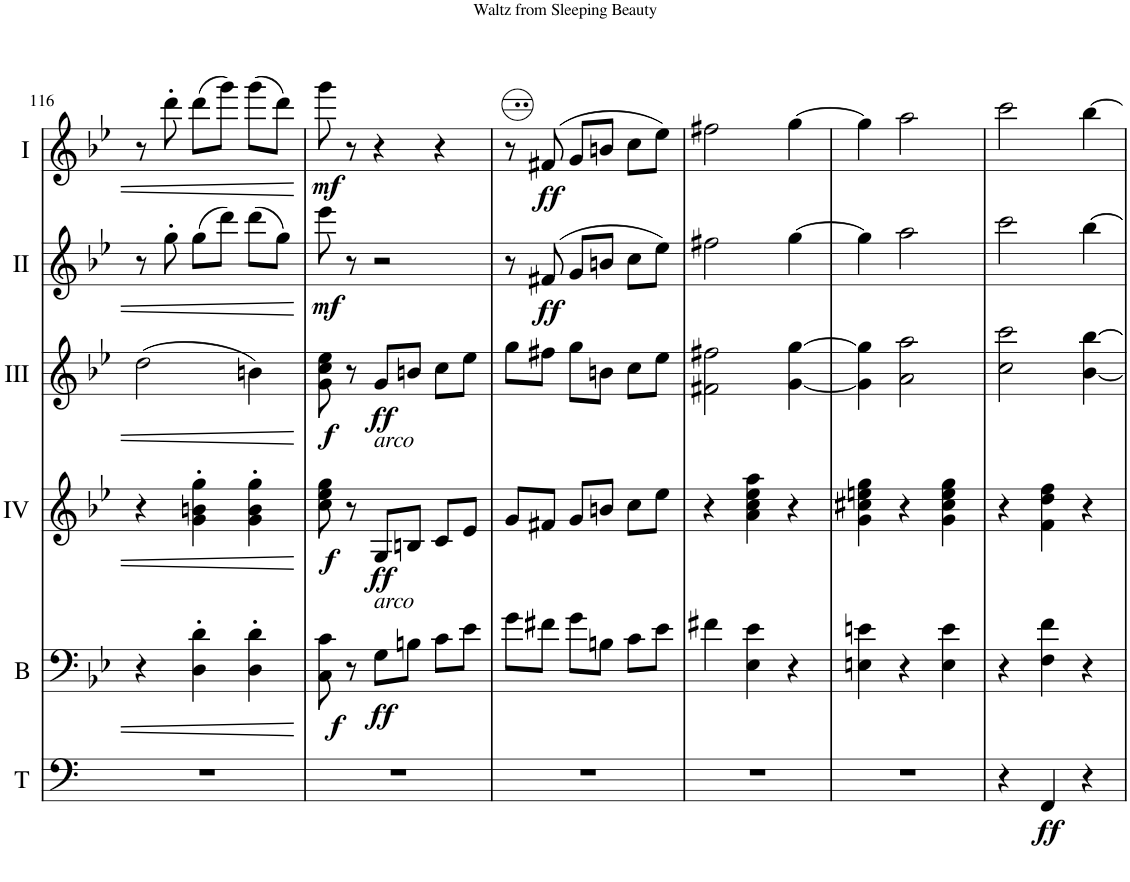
**kern	**dynam	**kern	**dynam	**kern	**dynam	**kern	**dynam	**kern	**dynam	**kern	**dynam
*part6	*part6	*part5	*part5	*part4	*part4	*part3	*part3	*part2	*part2	*part1	*part1
*staff6	*staff6	*staff5	*staff5	*staff4	*staff4	*staff3	*staff3	*staff2	*staff2	*staff1	*staff1
*I"Timp.	*	*I"Basson	*	*I"Acc. 4	*	*I"Acc. 3	*	*I"Acc. 2	*	*I"Acc. 1	*
*I'T	*	*I'B	*	*	*	*	*	*	*	*	*
!!LO:PB:g=z
*clefF4	*	*clefF4	*	*clefG2	*	*clefG2	*	*clefG2	*	*clefG2	*
*	*	*Trd7c12	*	*Trd7c12	*	*Trd7c12	*	*	*	*	*
*k[b-e-]	*	*k[b-e-]	*	*k[b-e-]	*	*k[b-e-]	*	*k[b-e-]	*	*k[b-e-]	*
*M3/4	*	*M3/4	*	*M3/4	*	*M3/4	*	*M3/4	*	*M3/4	*
=116	=116	=116	=116	=116	=116	=116	=116	=116	=116	=116	=116
2.r	.	4r	.	4r	.	(2dd\	.	8r	.	8r	.
.	.	.	.	.	.	.	.	8gg'\	.	8ddd'\	.
.	.	4D\' 4d\'	.	4g\' 4bn\' 4gg\'	.	.	.	(8gg\L	.	(8ddd\L	.
.	.	.	.	.	.	.	.	8ddd\J)	.	8ggg\J)	.
.	.	4D\' 4d\'	.	4g\' 4b\' 4gg\'	.	4bn\)	.	(8ddd\L	.	(8ggg\L	.
.	.	.	.	.	.	.	.	8gg\J)	.	8ddd\J)	.
=117	=117	=117	=117	=117	=117	=117	=117	=117	=117	=117	=117
!	!	!	!LO:DY:b	!	!LO:DY:b	!	!LO:DY:b	!	!LO:DY:b	!	!LO:DY:b
2.r	.	8C\ 8c\	f	8cc\ 8ee-\ 8gg\	f	8g\ 8cc\ 8ee-\	f	8eee-\	mf	8ggg\	mf
!	!	!	!	!	!LO:DY:b	!	!	!	!	!	!
.	.	8r	.	8r	ff	8r	.	8r	.	8r	.
!	!	!	!	!LO:TX:a:i:t=arco	!	!	!	!	!	!	!
!	!	!LO:TX:a:i:t=arco	!	!	!	!	!	!	!	!	!
!	!	!	!LO:DY:b	!	!	!	!LO:DY:b	!	!	!	!
.	.	8G\L	ff	8G/L	.	8g/L	ff	2r	.	4r	.
.	.	8Bn\J	.	8Bn/J	.	8bn/J	.	.	.	.	.
.	.	8c\L	.	8c/L	.	8cc\L	.	.	.	4r	.
.	.	8e-\J	.	8e-/J	.	8ee-\J	.	.	.	.	.
=118	=118	=118	=118	=118	=118	=118	=118	=118	=118	=118	=118
2.r	.	8g\L	.	8g/L	.	8gg\L	.	8r	.	8r	.
!	!	!	!	!	!	!	!	!	!LO:DY:b	!	!LO:DY:b
.	.	8f#X\J	.	8f#X/J	.	8ff#X\J	.	(8f#X/	ff	(8f#X/	ff
.	.	8g\L	.	8g/L	.	8gg\L	.	8g/L	.	8g/L	.
.	.	8Bn\J	.	8bn/J	.	8bn\J	.	8bn/J	.	8bn/J	.
.	.	8c\L	.	8cc\L	.	8cc\L	.	8cc\L	.	8cc\L	.
.	.	8e-\J	.	8ee-\J	.	8ee-\J	.	8ee-\J)	.	8ee-\J)	.
=119	=119	=119	=119	=119	=119	=119	=119	=119	=119	=119	=119
2.r	.	4f#X\	.	4r	.	2f#X\ 2ff#X\	.	2ff#X\	.	2ff#X\	.
.	.	4E-\ 4e-\	.	4a\ 4cc\ 4ee-\ 4aa\	.	.	.	.	.	.	.
.	.	4r	.	4r	.	[4g\ [4gg\	.	[4gg\	.	[4gg\	.
=120	=120	=120	=120	=120	=120	=120	=120	=120	=120	=120	=120
2.r	.	4En\ 4en\	.	4g\ 4cc#X\ 4een\ 4gg\	.	4g\] 4gg\]	.	4gg\]	.	4gg\]	.
.	.	4r	.	4r	.	2a\ 2aa\	.	2aa\	.	2aa\	.
.	.	4E\ 4e\	.	4g\ 4cc#\ 4ee\ 4gg\	.	.	.	.	.	.	.
=121	=121	=121	=121	=121	=121	=121	=121	=121	=121	=121	=121
4r	.	4r	.	4r	.	2cc\ 2ccc\	.	2ccc\	.	2ccc\	.
!	!LO:DY:b	!	!	!	!	!	!	!	!	!	!
4FF/	ff	4F\ 4f\	.	4f\ 4dd\ 4ff\	.	.	.	.	.	.	.
4r	.	4r	.	4r	.	[4b-\ [4bb-\	.	[4bb-\	.	[4bb-\	.
=	=	=	=	=	=	=	=	=	=	=	=
*-	*-	*-	*-	*-	*-	*-	*-	*-	*-	*-	*-
